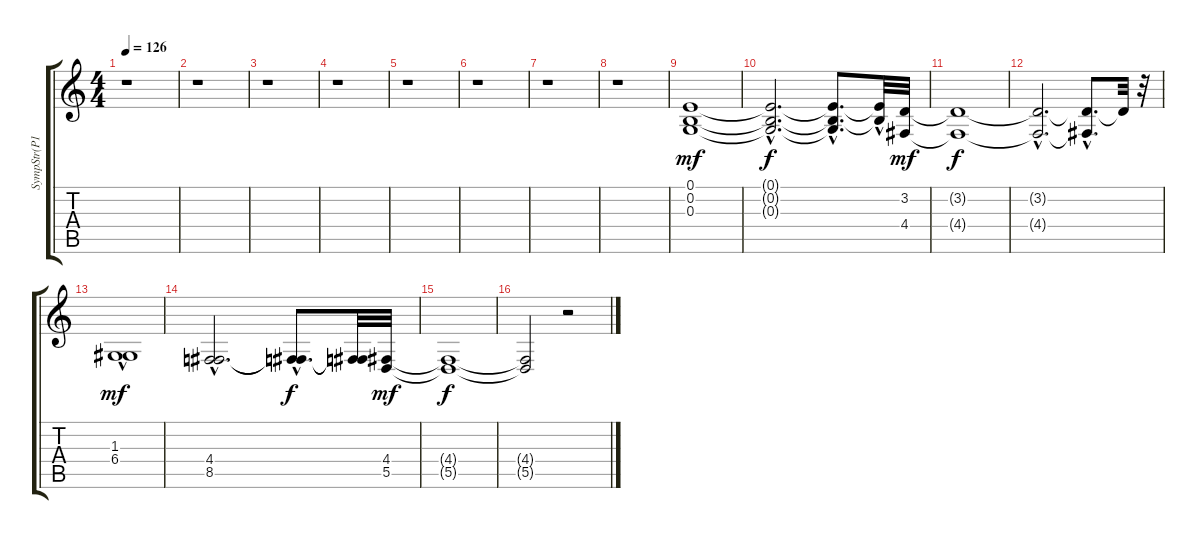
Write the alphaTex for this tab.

\track ("SympStr(P103)" "SympStr(P1") {instrument stringensemble1}
\staff {score tabs}
\tuning (E4 B3 G3 D3 A2 E2) {hide}
\ts (4 4)
\tempo 126
\clef g2
\ks c
r.1{dy f} |
r.1 |
r.1 |
r.1 |
r.1 |
r.1 |
r.1 |
r.1 |
(0.1 0.2 0.3).1{dy mf} |
(0.1{hac t} 0.2{hac t} 0.3{hac t}).2{d dy f} (0.1{hac t} 0.2{hac t} 0.3{t}).8{d} (0.1{hac t} 0.2{t}).32 (3.2 4.4).32{dy mf} |
(3.2{t} 4.4{t}).1{dy f} |
(3.2{hac t} 4.4{hac t}).2{d} (3.2{hac t} 4.4{t}).8{d} 3.2{t}.32 r.32 |
(1.3{hac} 6.4).1{dy mf} |
(4.4{hac} 8.5{hac}).2{d} (4.4{hac t} 8.5{hac t}).8{d dy f} (4.4{t} 8.5{t}).32 (4.4 5.5).32{dy mf} |
(4.4{t} 5.5{t}).1{dy f} |
(4.4{t} 5.5{t}).2 r.2
